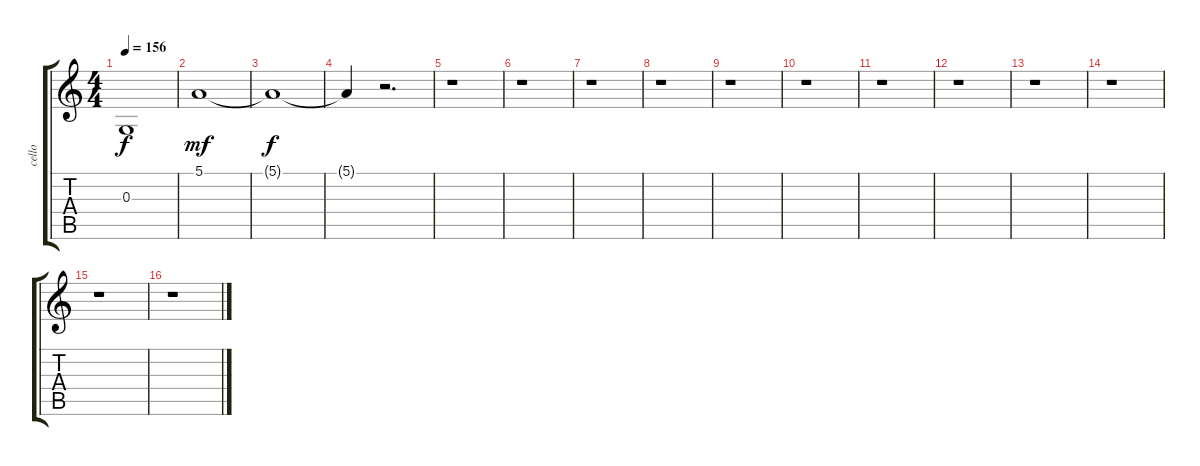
\track ("cello" "cello") {instrument cello}
\staff {score tabs}
\tuning (E4 B3 G3 D3 A2 E2) {hide}
\ts (4 4)
\tempo 156
\clef g2
\ks c
0.3{t}.1{dy f} |
5.1.1{dy mf} |
5.1{t}.1{dy f} |
5.1{t}.4 r.2{d} |
r.1 |
r.1 |
r.1 |
r.1 |
r.1 |
r.1 |
r.1 |
r.1 |
r.1 |
r.1 |
r.1 |
r.1
